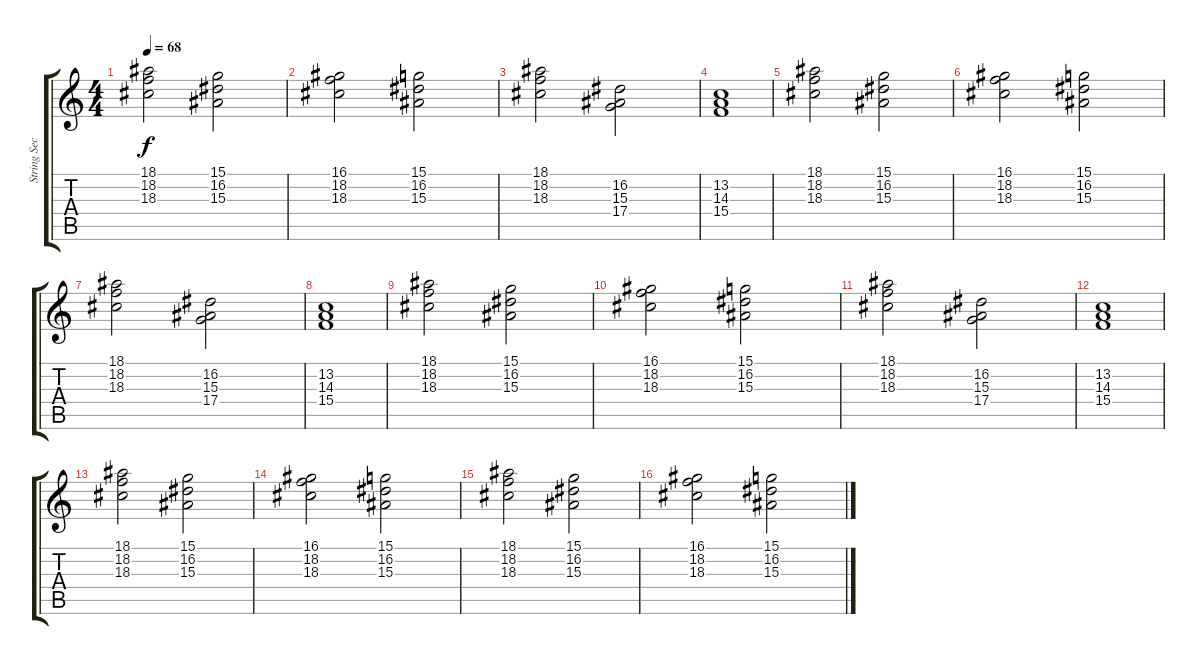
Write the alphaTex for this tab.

\track ("String Section" "String Sec") {instrument stringensemble1}
\staff {score tabs}
\tuning (E4 B3 G3 D3 A2 E2) {hide}
\ts (4 4)
\tempo 68
\clef g2
\ks c
(18.1 18.2 18.3).2{dy f} (15.1 16.2 15.3).2 |
(16.1 18.2 18.3).2 (15.1 16.2 15.3).2 |
(18.1 18.2 18.3).2 (16.2 15.3 17.4).2 |
(13.2 14.3 15.4).1 |
(18.1 18.2 18.3).2 (15.1 16.2 15.3).2 |
(16.1 18.2 18.3).2 (15.1 16.2 15.3).2 |
(18.1 18.2 18.3).2 (16.2 15.3 17.4).2 |
(13.2 14.3 15.4).1 |
(18.1 18.2 18.3).2 (15.1 16.2 15.3).2 |
(16.1 18.2 18.3).2 (15.1 16.2 15.3).2 |
(18.1 18.2 18.3).2 (16.2 15.3 17.4).2 |
(13.2 14.3 15.4).1 |
(18.1 18.2 18.3).2 (15.1 16.2 15.3).2 |
(16.1 18.2 18.3).2 (15.1 16.2 15.3).2 |
(18.1 18.2 18.3).2 (15.1 16.2 15.3).2 |
(16.1 18.2 18.3).2 (15.1 16.2 15.3).2
